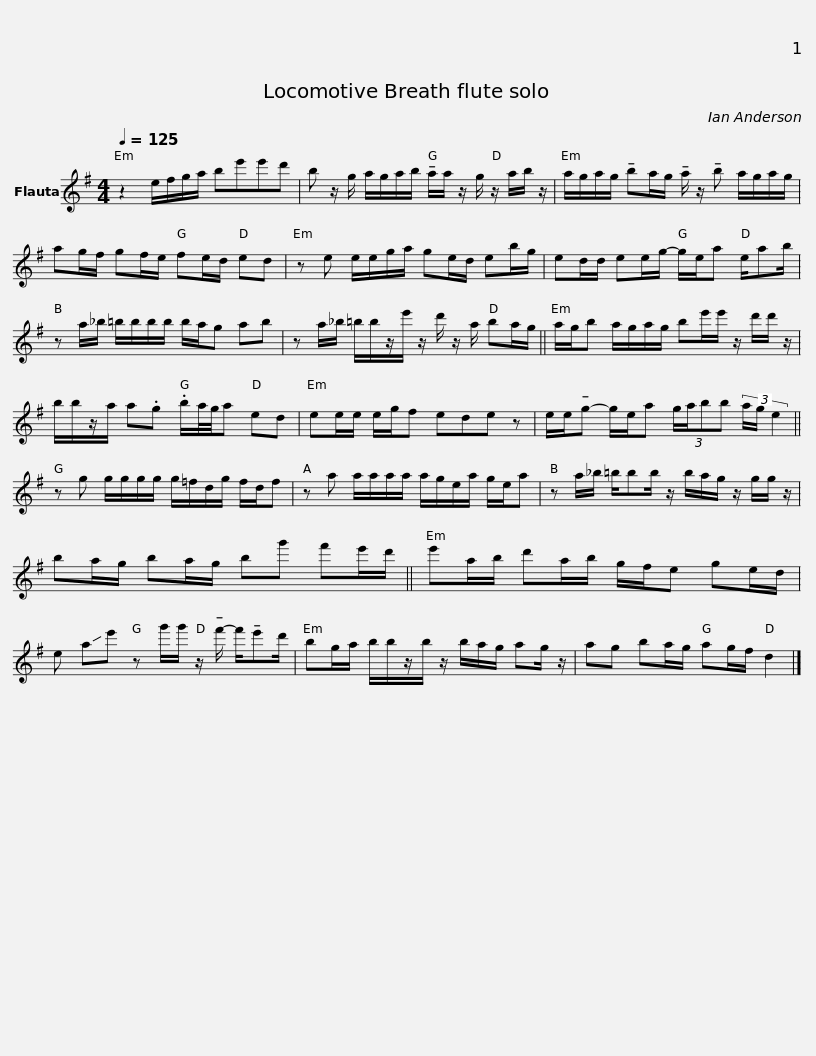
X:1
L:1/8
Q:1/4=125
M:4/4
I:linebreak $
K:G
V:1 treble
V:1
 z2 e/f/g/a/ be'e'd' | b z/ g/ a/g/a/b/ !tenuto!a/a/ z/ g/ z/ a/b/ z/ | a/g/a/g/ !tenuto!ba/g/ !tenuto!a/ z/ !tenuto!b a/g/a/g/ |$ ag/f/ gf/e/ fe/d/ ed | z e e/e/g/a/ ge/d/ eb/g/ | %5
 ed/d/ ee/g/- g/e/a e/ab/ |$ z a/_b/ =b/b/b/b/ b/a/g ab | z a/_b/ =b/b/z/e'/ z/ d'/ z/ a/ ba/g/ ||$ a/g/b a/g/a/g/ be'/e'/ z/ d'/d'/ z/ | b/b/z/a/ a.g .b/a/4g/4a ed | %10
 ee/e/ e/g/f ede z |$ e/e/!tenuto!g- g/e/a (3:2:4g/a/bb (3a/g/ e2 || z g g/g/g/g/ g/=f/d/g/ f/d/f | z a a/a/a/a/ a/g/e/a/ g/e/a |$ z a/_b/ =b/bb/ z/ b/a/g/ z/ g/g/ z/ | %15
 ba/g/ ba/g/ bg' f'e'/d'/ || e'a/b/ d'a/b/ g/f/e ge/d/ |$ e !-(!a!-)!e' z g'/g'/ z/ !tenuto!f'/- f'/!tenuto!e'd'/ | bg/a/ b/b/z/b/ z/ b/a/g/ ag/ z/ | ag ba/g/ ag/f/ d2 |] %20
